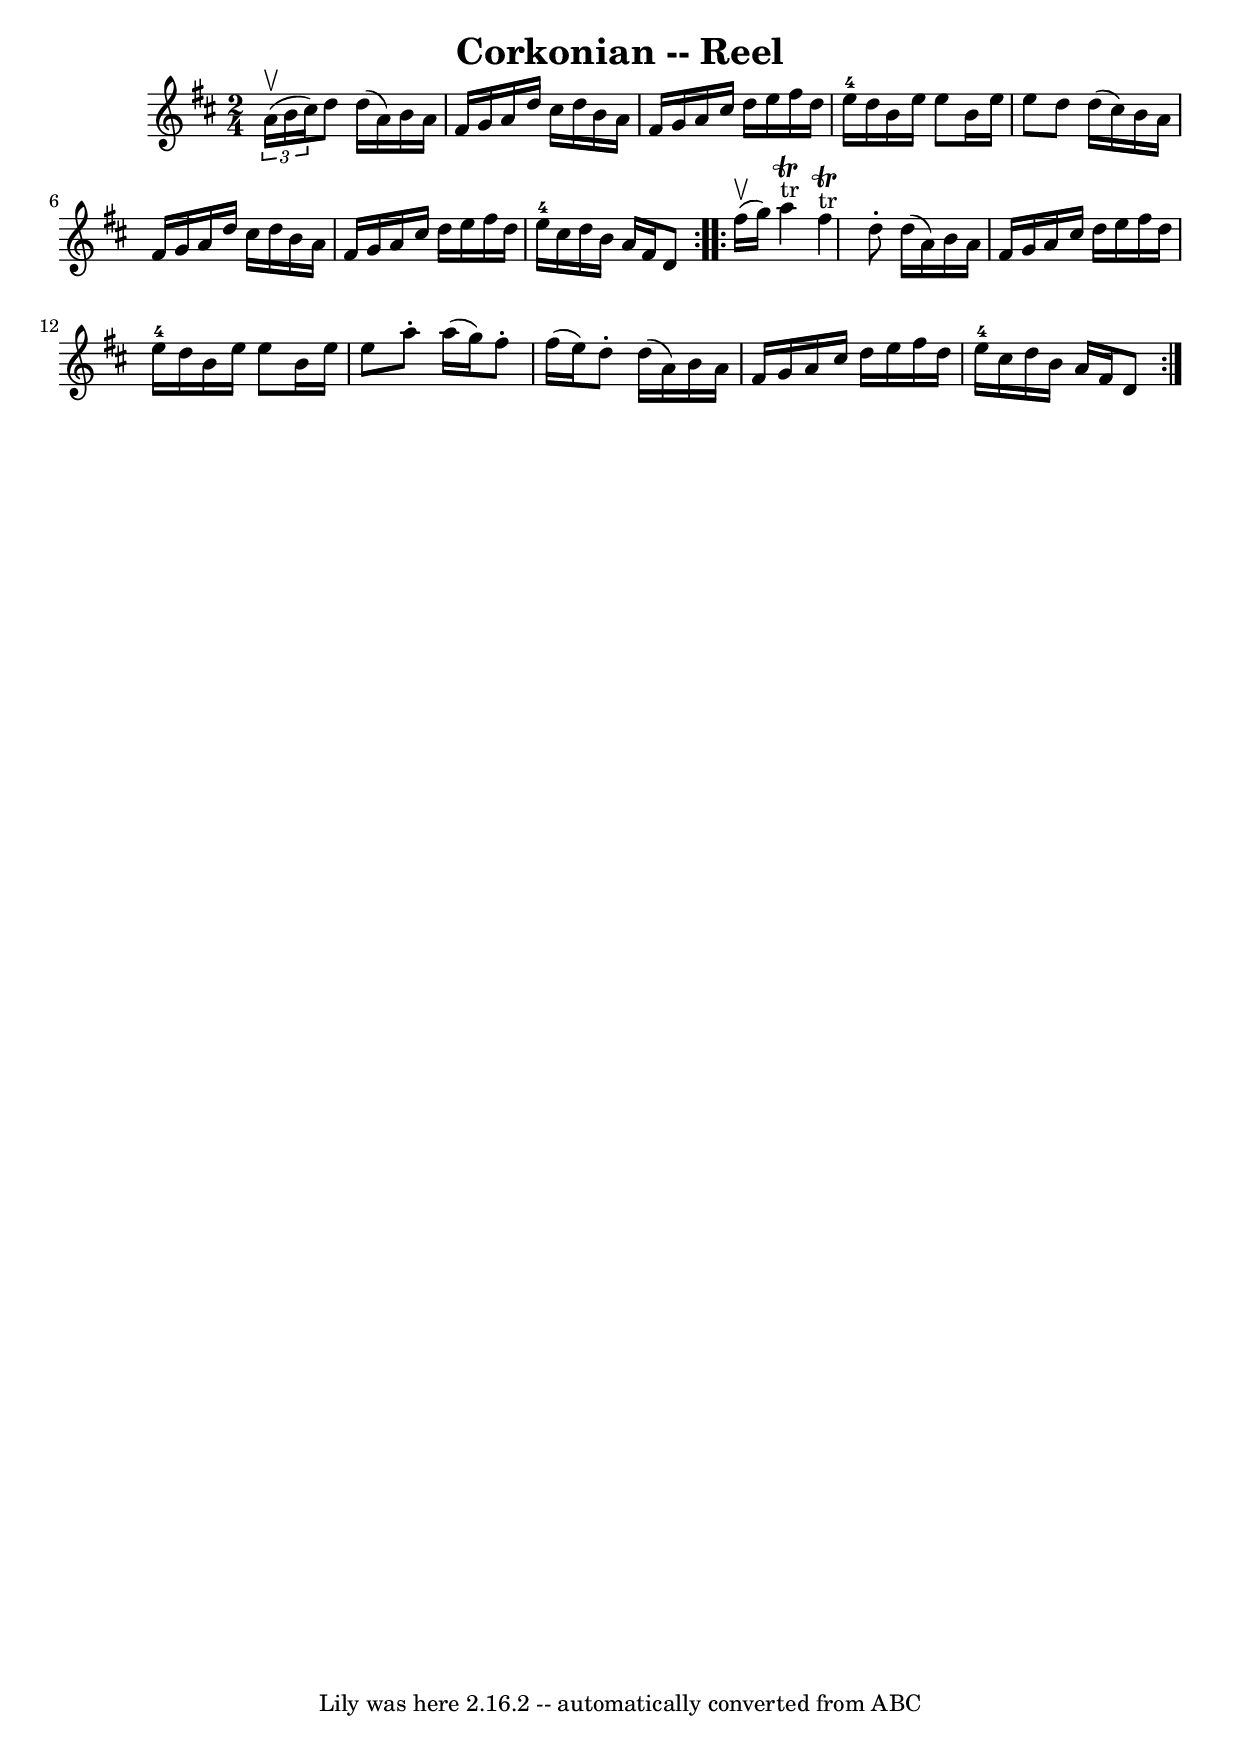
\version "2.16.2"
\include "Mammoth.ily"
\header {
  %% book = "Ryan's Mammoth Collection"
 crossRefNumber = "1"
 footnotes = "\\\\146\\\\Similar to The Merry Blacksmith"
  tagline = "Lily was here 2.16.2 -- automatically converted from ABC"
  title = "Corkonian -- Reel"

}
voicedefault =  {



  \repeat volta 2 {

    \time 2/4 
    \key d \major
    \times 2/3 { a'16^\upbow(b'16 cis''16)  	       }   |
 d''8 d''16 (a'16) b'16 a'16 fis'16 g'16     |
 a'16 d''16 cis''16 d''16 b'16 a'16 fis'16 g'16   |
 a'16 cis''16 d''16 e''16 fis''16 d''16 e''16-4 d''16    |
 b'16 e''16 e''8 b'16 e''16 e''8     |
 d''8 d''16 (cis''16) b'16 a'16 fis'16 g'16     |
 a'16 d''16 cis''16 d''16 b'16 a'16 fis'16 g'16   |
 a'16 cis''16 d''16 e''16 fis''16 d''16 e''16-4 cis''16    |
 d''16 b'16 a'16 fis'16 d'8    

  } 
  \repeat volta 2 { fis''16^\upbow(g''16)  |
 a''4^"tr"^\trill fis''4^"tr"^\trill   |
 d''8-. d''16 (a'16) b'16 a'16 fis'16 g'16     |
 a'16 cis''16 d''16 e''16 fis''16 d''16 e''16-4 d''16     |
 b'16 e''16 e''8 b'16 e''16 e''8     |
 a''8-. a''16 (g''16) fis''8-. fis''16 (e''16)   |
 d''8-. d''16 (a'16) b'16 a'16 fis'16 g'16     |
 a'16 cis''16 d''16 e''16 fis''16 d''16 e''16-4 cis''16     |
 d''16 b'16 a'16    
 fis'16 d'8    
  }   

}

\score{
  <<

    \context Staff="default"
    {
      \voicedefault 
      
    }

  >>
  \layout {
    
  }
  \midi {
  }

}
